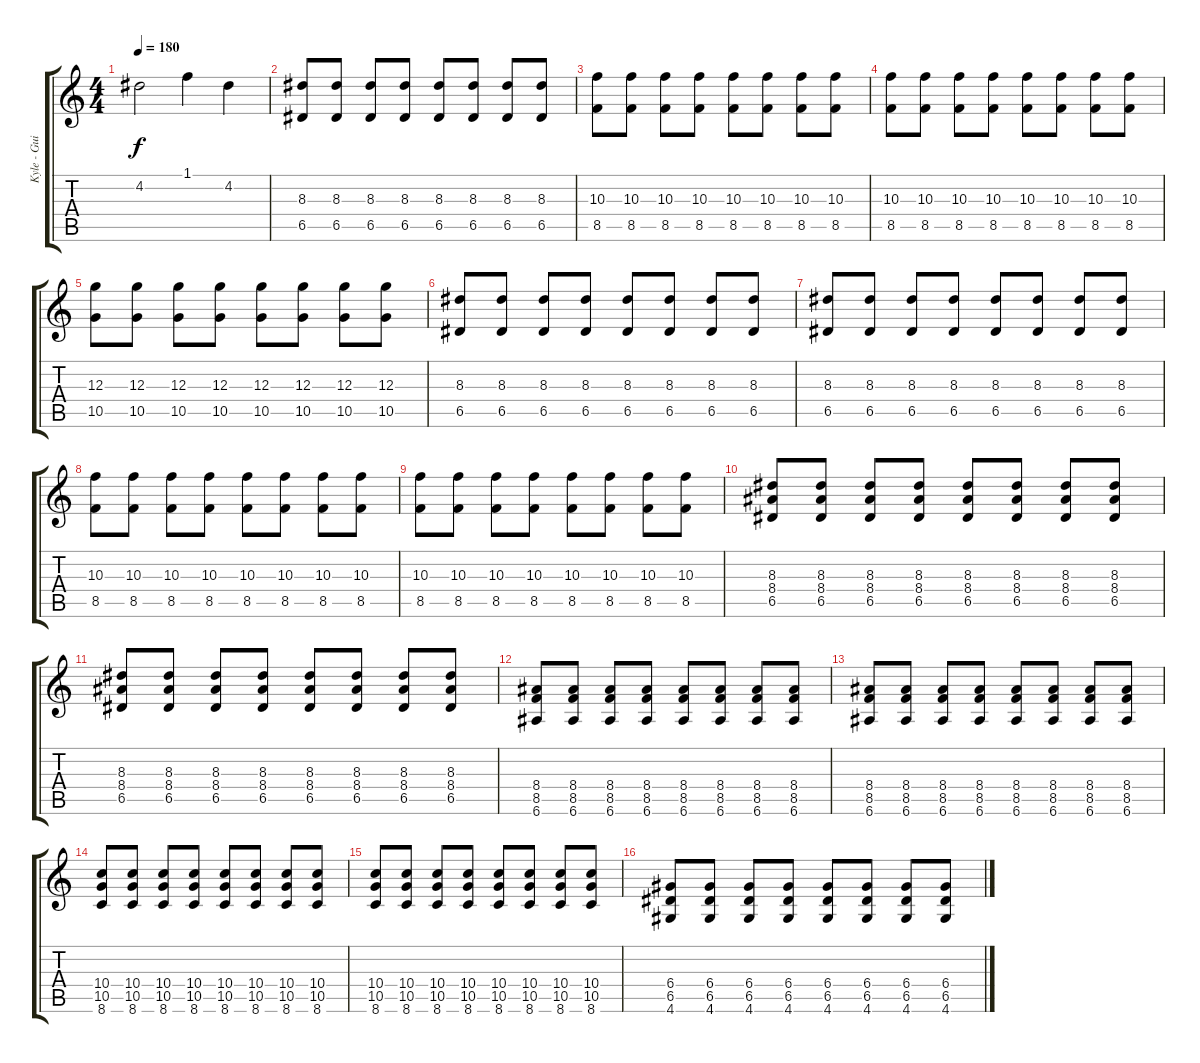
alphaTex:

\track ("Kyle - Guitar" "Kyle - Gui") {instrument distortionguitar}
\staff {score tabs}
\tuning (E4 B3 G3 D3 A2 E2) {hide}
\ts (4 4)
\tempo 180
\clef g2
\ks c
4.2.2{dy f} 1.1.4 4.2.4 |
(8.3 6.5).8 (8.3 6.5).8 (8.3 6.5).8 (8.3 6.5).8 (8.3 6.5).8 (8.3 6.5).8 (8.3 6.5).8 (8.3 6.5).8 |
(10.3 8.5).8 (10.3 8.5).8 (10.3 8.5).8 (10.3 8.5).8 (10.3 8.5).8 (10.3 8.5).8 (10.3 8.5).8 (10.3 8.5).8 |
(10.3 8.5).8 (10.3 8.5).8 (10.3 8.5).8 (10.3 8.5).8 (10.3 8.5).8 (10.3 8.5).8 (10.3 8.5).8 (10.3 8.5).8 |
(12.3 10.5).8 (12.3 10.5).8 (12.3 10.5).8 (12.3 10.5).8 (12.3 10.5).8 (12.3 10.5).8 (12.3 10.5).8 (12.3 10.5).8 |
(8.3 6.5).8 (8.3 6.5).8 (8.3 6.5).8 (8.3 6.5).8 (8.3 6.5).8 (8.3 6.5).8 (8.3 6.5).8 (8.3 6.5).8 |
(8.3 6.5).8 (8.3 6.5).8 (8.3 6.5).8 (8.3 6.5).8 (8.3 6.5).8 (8.3 6.5).8 (8.3 6.5).8 (8.3 6.5).8 |
(10.3 8.5).8 (10.3 8.5).8 (10.3 8.5).8 (10.3 8.5).8 (10.3 8.5).8 (10.3 8.5).8 (10.3 8.5).8 (10.3 8.5).8 |
(10.3 8.5).8 (10.3 8.5).8 (10.3 8.5).8 (10.3 8.5).8 (10.3 8.5).8 (10.3 8.5).8 (10.3 8.5).8 (10.3 8.5).8 |
(8.3 8.4 6.5).8 (8.3 8.4 6.5).8 (8.3 8.4 6.5).8 (8.3 8.4 6.5).8 (8.3 8.4 6.5).8 (8.3 8.4 6.5).8 (8.3 8.4 6.5).8 (8.3 8.4 6.5).8 |
(8.3 8.4 6.5).8 (8.3 8.4 6.5).8 (8.3 8.4 6.5).8 (8.3 8.4 6.5).8 (8.3 8.4 6.5).8 (8.3 8.4 6.5).8 (8.3 8.4 6.5).8 (8.3 8.4 6.5).8 |
(8.4 8.5 6.6).8 (8.4 8.5 6.6).8 (8.4 8.5 6.6).8 (8.4 8.5 6.6).8 (8.4 8.5 6.6).8 (8.4 8.5 6.6).8 (8.4 8.5 6.6).8 (8.4 8.5 6.6).8 |
(8.4 8.5 6.6).8 (8.4 8.5 6.6).8 (8.4 8.5 6.6).8 (8.4 8.5 6.6).8 (8.4 8.5 6.6).8 (8.4 8.5 6.6).8 (8.4 8.5 6.6).8 (8.4 8.5 6.6).8 |
(10.4 10.5 8.6).8 (10.4 10.5 8.6).8 (10.4 10.5 8.6).8 (10.4 10.5 8.6).8 (10.4 10.5 8.6).8 (10.4 10.5 8.6).8 (10.4 10.5 8.6).8 (10.4 10.5 8.6).8 |
(10.4 10.5 8.6).8 (10.4 10.5 8.6).8 (10.4 10.5 8.6).8 (10.4 10.5 8.6).8 (10.4 10.5 8.6).8 (10.4 10.5 8.6).8 (10.4 10.5 8.6).8 (10.4 10.5 8.6).8 |
(6.4 6.5 4.6).8 (6.4 6.5 4.6).8 (6.4 6.5 4.6).8 (6.4 6.5 4.6).8 (6.4 6.5 4.6).8 (6.4 6.5 4.6).8 (6.4 6.5 4.6).8 (6.4 6.5 4.6).8
